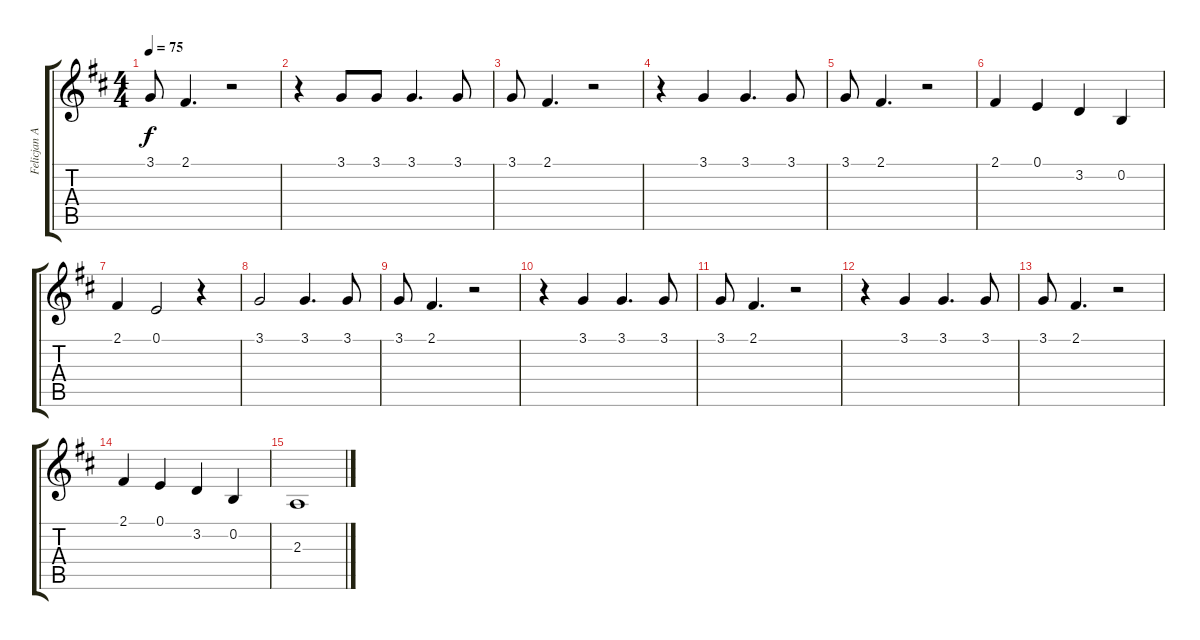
\track ("Felicjan Andrzejczak" "Felicjan A") {instrument baritonesax}
\staff {score tabs}
\tuning (E4 B3 G3 D3 A2 E2) {hide}
\ts (4 4)
\tempo 75
\clef g2
\ks d
3.1.8{dy f} 2.1.4{d} r.2 |
r.4 3.1.8 3.1.8 3.1.4{d} 3.1.8 |
3.1.8 2.1.4{d} r.2 |
r.4 3.1.4 3.1.4{d} 3.1.8 |
3.1.8 2.1.4{d} r.2 |
2.1.4 0.1.4 3.2.4 0.2.4 |
2.1.4 0.1.2 r.4 |
3.1.2 3.1.4{d} 3.1.8 |
3.1.8 2.1.4{d} r.2 |
r.4 3.1.4 3.1.4{d} 3.1.8 |
3.1.8 2.1.4{d} r.2 |
r.4 3.1.4 3.1.4{d} 3.1.8 |
3.1.8 2.1.4{d} r.2 |
2.1.4 0.1.4 3.2.4 0.2.4 |
2.3.1
